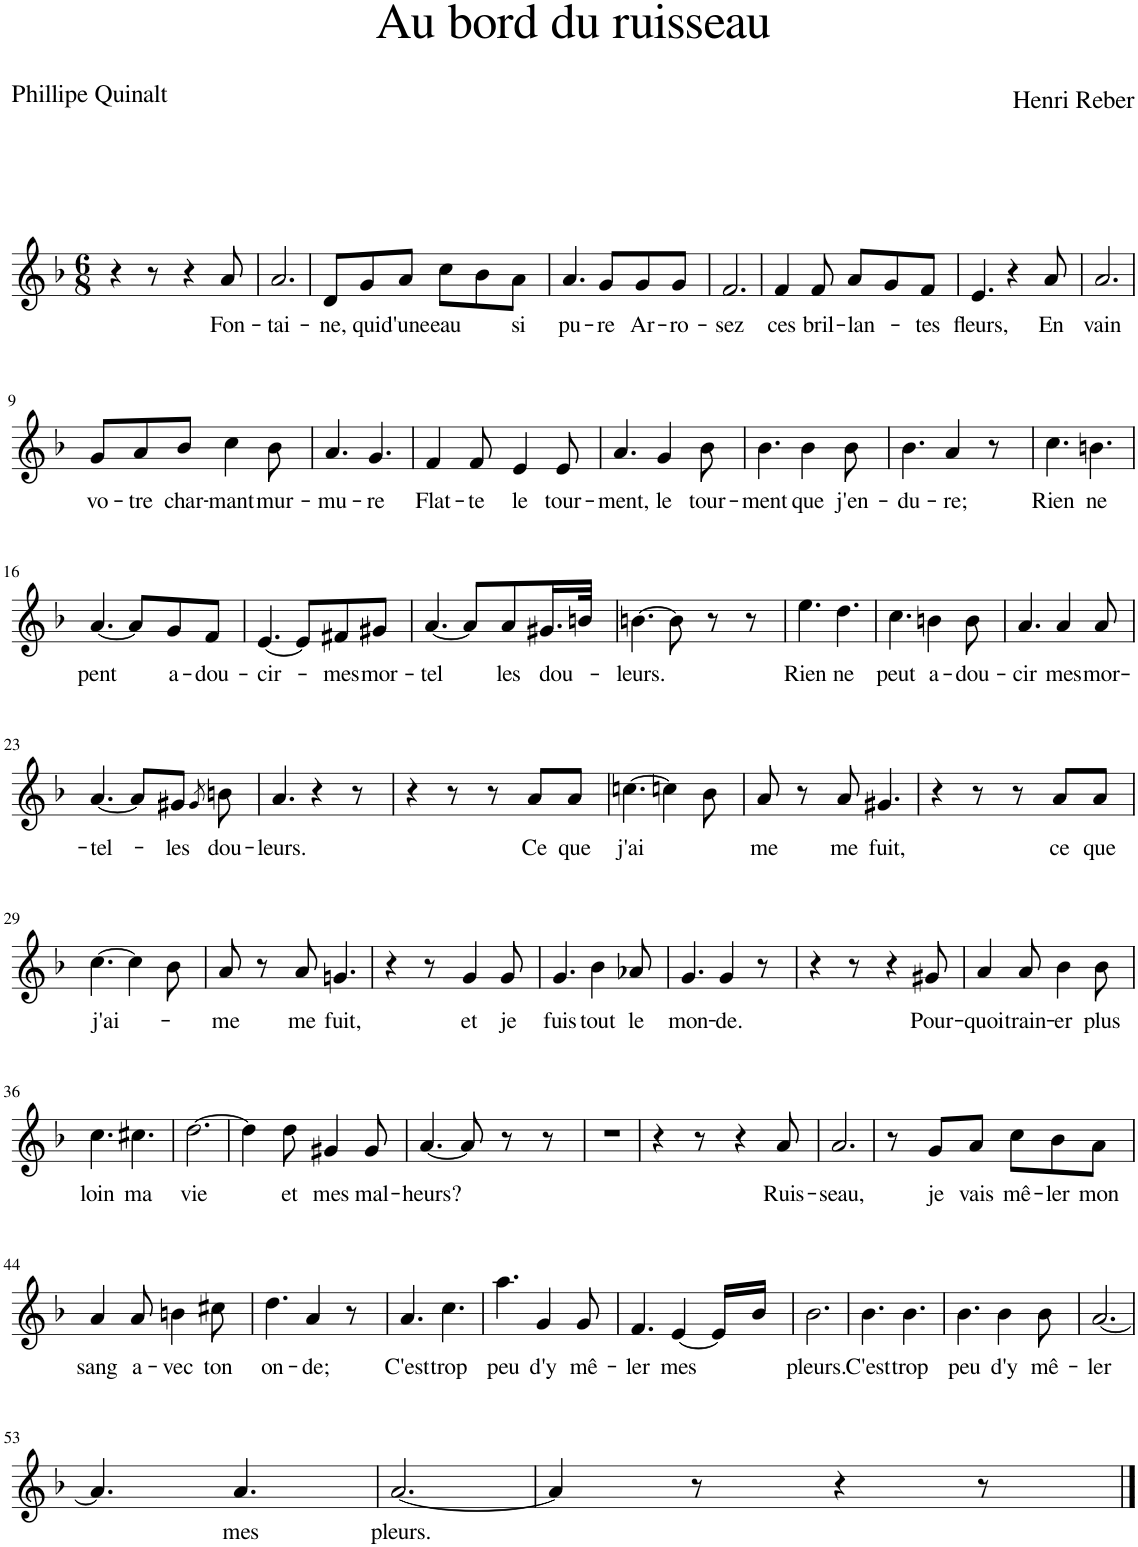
**kern	**text
*part1	*part1
*staff1	*staff1
*I"Piano	*
*I'Pno	*
*clefG2	*
*k[b-]	*
*M6/8	*
=1	=1
4r	.
8r	.
4r	.
!	!LO:LY:b
8a/	Fon-
=2	=2
!	!LO:LY:b
2.a/	-tai-
=3	=3
!	!LO:LY:b
8d/L	-ne,
!	!LO:LY:b
8g/	qui
!	!LO:LY:b
8a/J	d'une
!	!LO:LY:b
8cc\L	eau
8b-\	.
!	!LO:LY:b
8a\J	si
=4	=4
!	!LO:LY:b
4.a/	pu-
!	!LO:LY:b
8g/L	-re
!	!LO:LY:b
8g/	Ar-
!	!LO:LY:b
8g/J	-ro-
=5	=5
!	!LO:LY:b
2.f/	-sez
=6	=6
!	!LO:LY:b
4f/	ces
!	!LO:LY:b
8f/	bril-
!	!LO:LY:b
8a/L	-lan-
8g/	.
!	!LO:LY:b
8f/J	-tes
=7	=7
!	!LO:LY:b
4.e/	fleurs,
4r	.
!	!LO:LY:b
8a/	En
=8	=8
!	!LO:LY:b
2.a/	vain
!!LO:LB:g=z
=9	=9
!	!LO:LY:b
8g/L	vo-
!	!LO:LY:b
8a/	-tre
!	!LO:LY:b
8b-/J	char-
!	!LO:LY:b
4cc\	-mant
!	!LO:LY:b
8b-\	mur-
=10	=10
!	!LO:LY:b
4.a/	-mu-
!	!LO:LY:b
4.g/	-re
=11	=11
!	!LO:LY:b
4f/	Flat-
!	!LO:LY:b
8f/	-te
!	!LO:LY:b
4e/	le
!	!LO:LY:b
8e/	tour-
=12	=12
!	!LO:LY:b
4.a/	-ment,
!	!LO:LY:b
4g/	le
!	!LO:LY:b
8b-\	tour-
=13	=13
!	!LO:LY:b
4.b-\	-ment
!	!LO:LY:b
4b-\	que
!	!LO:LY:b
8b-\	j'en-
=14	=14
!	!LO:LY:b
4.b-\	-du-
!	!LO:LY:b
4a/	-re;
8r	.
=15	=15
!	!LO:LY:b
4.cc\	Rien
!	!LO:LY:b
4.bn\	ne
!!LO:LB:g=z
=16	=16
!	!LO:LY:b
[4.a/	pent
8a/L]	.
!	!LO:LY:b
8g/	a-
!	!LO:LY:b
8f/J	-dou-
=17	=17
!	!LO:LY:b
[4.e/	-cir-
8e/L]	.
!	!LO:LY:b
8f#X/	-mes
!	!LO:LY:b
8g#X/J	mor-
=18	=18
!	!LO:LY:b
[4.a/	-tel
8a/L]	.
!	!LO:LY:b
8a/	-les
!	!LO:LY:b
16.g#X/L	dou-
32bn/JJk	.
=19	=19
!	!LO:LY:b
[4.bn\	-leurs.
8b\]	.
8r	.
8r	.
=20	=20
!	!LO:LY:b
4.ee\	Rien
!	!LO:LY:b
4.dd\	ne
=21	=21
!	!LO:LY:b
4.cc\	peut
!	!LO:LY:b
4bn\	a-
!	!LO:LY:b
8b\	-dou-
=22	=22
!	!LO:LY:b
4.a/	-cir
!	!LO:LY:b
4a/	mes
!	!LO:LY:b
8a/	mor-
!!LO:LB:g=z
=23	=23
!	!LO:LY:b
[4.a/	-tel-
8a/L]	.
!	!LO:LY:b
8g#X/J	-les
8qg#/	.
!	!LO:LY:b
8bn\	dou-
=24	=24
!	!LO:LY:b
4.a/	-leurs.
4r	.
8r	.
=25	=25
4r	.
8r	.
8r	.
!	!LO:LY:b
8a/L	Ce
!	!LO:LY:b
8a/J	que
=26	=26
!	!LO:LY:b
[4.ccn\	j'ai
4ccn\]	.
8b-\	.
=27	=27
!	!LO:LY:b
8a/	-me
8r	.
!	!LO:LY:b
8a/	me
!	!LO:LY:b
4.g#X/	fuit,
=28	=28
4r	.
8r	.
8r	.
!	!LO:LY:b
8a/L	ce
!	!LO:LY:b
8a/J	que
!!LO:LB:g=z
=29	=29
!	!LO:LY:b
[4.cc\	j'ai-
4cc\]	.
8b-\	.
=30	=30
!	!LO:LY:b
8a/	-me
8r	.
!	!LO:LY:b
8a/	me
!	!LO:LY:b
4.gn/	fuit,
=31	=31
4r	.
8r	.
!	!LO:LY:b
4g/	et
!	!LO:LY:b
8g/	je
=32	=32
!	!LO:LY:b
4.g/	fuis
!	!LO:LY:b
4b-\	tout
!	!LO:LY:b
8a-X/	le
=33	=33
!	!LO:LY:b
4.g/	mon-
!	!LO:LY:b
4g/	-de.
8r	.
=34	=34
4r	.
8r	.
4r	.
!	!LO:LY:b
8g#X/	Pour-
=35	=35
!	!LO:LY:b
4a/	-quoi
!	!LO:LY:b
8a/	train-
!	!LO:LY:b
4b-\	-er
!	!LO:LY:b
8b-\	plus
!!LO:LB:g=z
=36	=36
!	!LO:LY:b
4.cc\	loin
!	!LO:LY:b
4.cc#X\	ma
=37	=37
!	!LO:LY:b
[2.dd\	vie
=38	=38
4dd\]	.
!	!LO:LY:b
8dd\	et
!	!LO:LY:b
4g#X/	mes
!	!LO:LY:b
8g#/	mal-
=39	=39
!	!LO:LY:b
[4.a/	-heurs?
8a/]	.
8r	.
8r	.
=40	=40
2.r	.
=41	=41
4r	.
8r	.
4r	.
!	!LO:LY:b
8a/	Ruis-
=42	=42
!	!LO:LY:b
2.a/	-seau,
=43	=43
8r	.
!	!LO:LY:b
8g/L	je
!	!LO:LY:b
8a/J	vais
!	!LO:LY:b
8cc\L	mê-
!	!LO:LY:b
8b-\	-ler
!	!LO:LY:b
8a\J	mon
!!LO:LB:g=z
=44	=44
!	!LO:LY:b
4a/	sang
!	!LO:LY:b
8a/	a-
!	!LO:LY:b
4bn\	-vec
!	!LO:LY:b
8cc#X\	ton
=45	=45
!	!LO:LY:b
4.dd\	on-
!	!LO:LY:b
4a/	-de;
8r	.
=46	=46
!	!LO:LY:b
4.a/	C'est
!	!LO:LY:b
4.cc\	trop
=47	=47
!	!LO:LY:b
4.aa\	peu
!	!LO:LY:b
4g/	d'y
!	!LO:LY:b
8g/	mê-
=48	=48
!	!LO:LY:b
4.f/	-ler
!	!LO:LY:b
[4e/	mes
16e/LL]	.
16b-/JJ	.
=49	=49
!	!LO:LY:b
2.b-\	pleurs.
=50	=50
!	!LO:LY:b
4.b-\	C'est
!	!LO:LY:b
4.b-\	trop
=51	=51
!	!LO:LY:b
4.b-\	peu
!	!LO:LY:b
4b-\	d'y
!	!LO:LY:b
8b-\	mê-
=52	=52
!	!LO:LY:b
[2.a/	-ler
!!LO:LB:g=z
=53	=53
4.a/]	.
!	!LO:LY:b
4.a/	mes
=54	=54
!	!LO:LY:b
[2.a/	pleurs.
=55	=55
4a/]	.
8r	.
4r	.
8r	.
==	==
*-	*-
